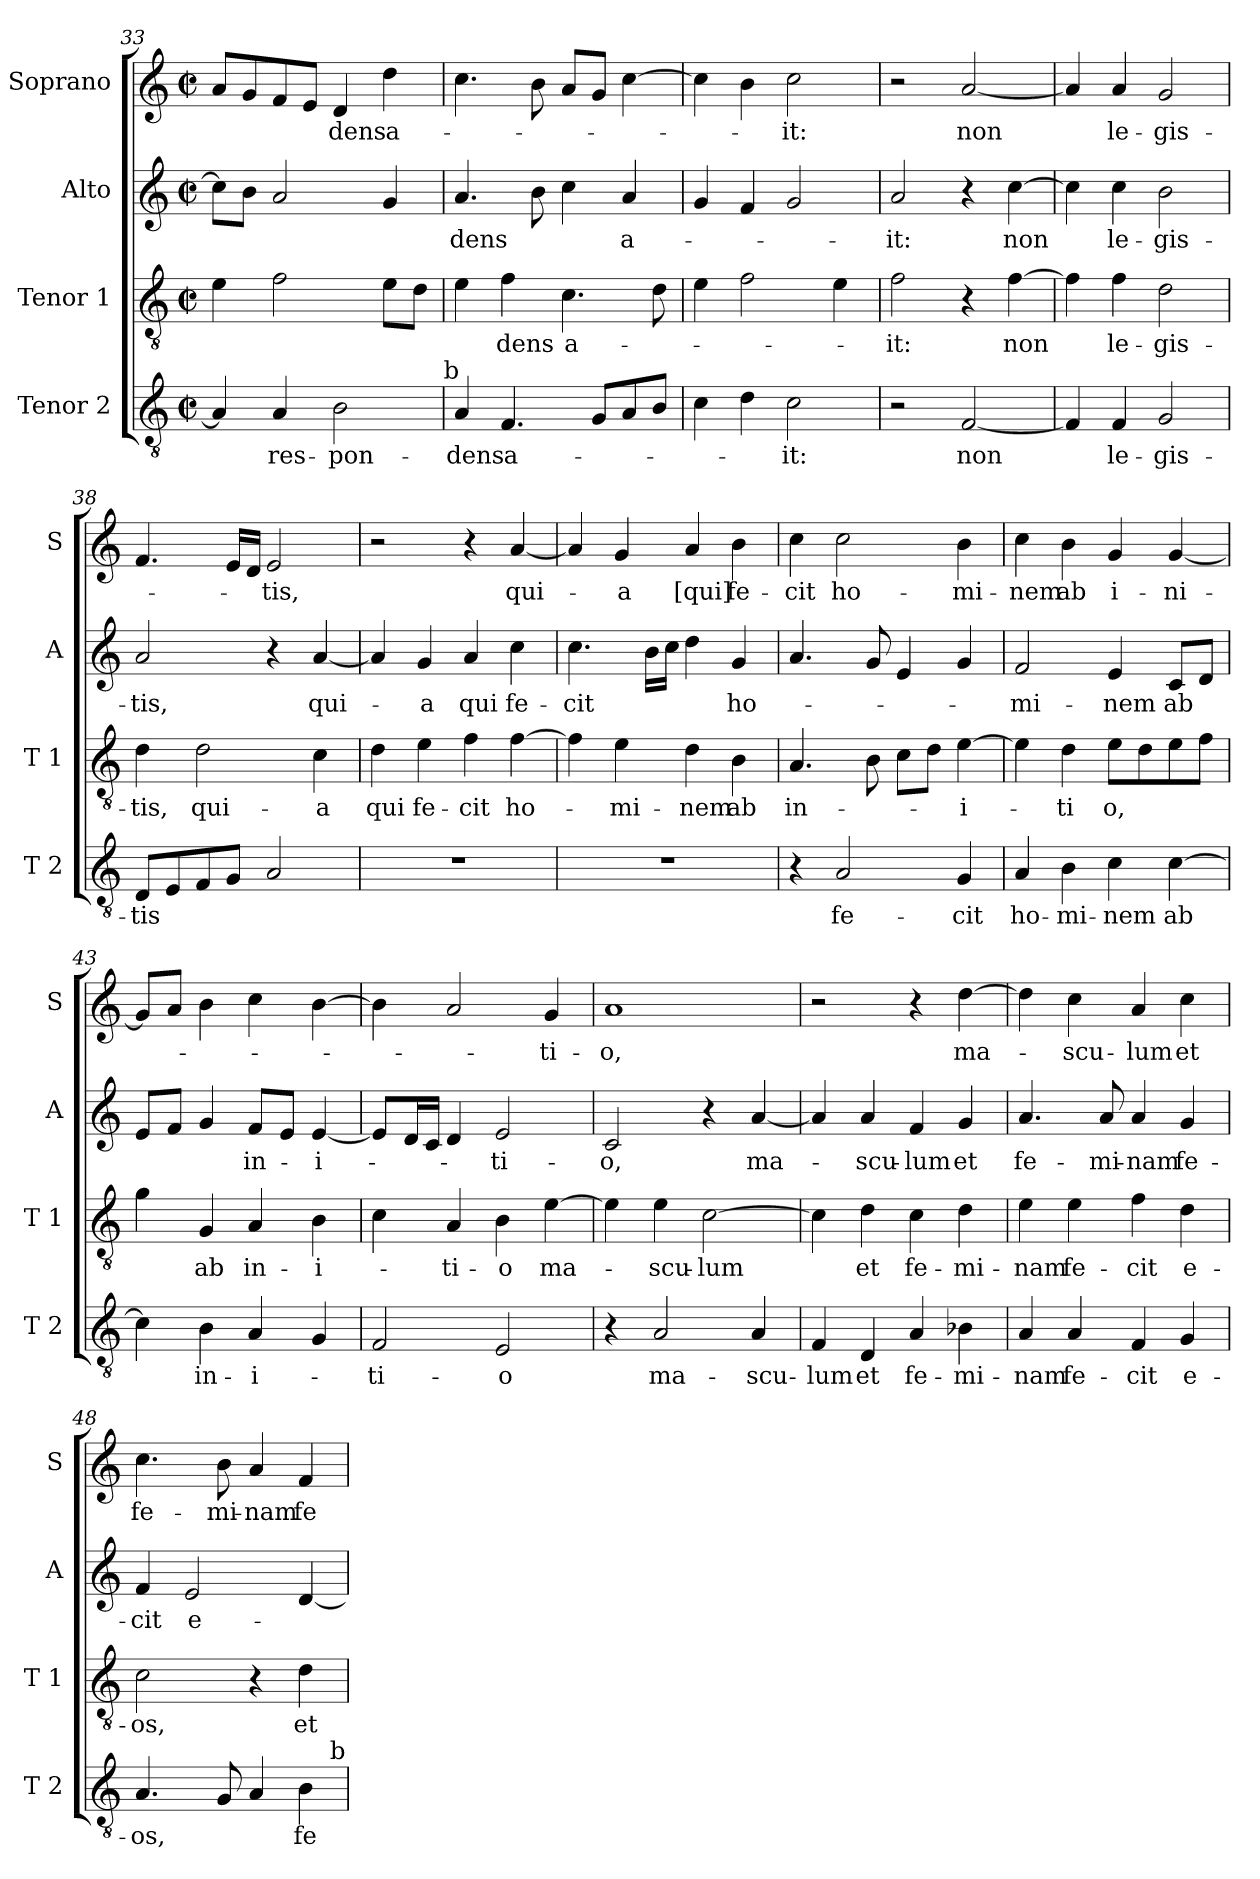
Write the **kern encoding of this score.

**kern	**text	**kern	**text	**kern	**text	**kern	**text
*part4	*part4	*part3	*part3	*part2	*part2	*part1	*part1
*staff4	*staff4	*staff3	*staff3	*staff2	*staff2	*staff1	*staff1
*I"Tenor 2	*	*I"Tenor 1	*	*I"Alto	*	*I"Soprano	*
*I'T 2	*	*I'T 1	*	*I'A	*	*I'S	*
!!LO:LB:g=z
*clefGv2	*	*clefGv2	*	*clefG2	*	*clefG2	*
*k[]	*	*k[]	*	*k[]	*	*k[]	*
*C:	*	*C:	*	*C:	*	*C:	*
*M2/2	*	*M2/2	*	*M2/2	*	*M2/2	*
*met(c|)	*	*met(c|)	*	*met(c|)	*	*met(c|)	*
=33	=33	=33	=33	=33	=33	=33	=33
4A/]	.	4e\	.	8cc\L]	.	8a/L	.
.	.	.	.	8b\J	.	8g/	.
4A/	res-	2f\	.	2a/	.	8f/	.
.	.	.	.	.	.	8e/J	.
2B\	-pon-	.	.	.	.	4d/	-dens
.	.	8e\L	.	4g/	.	4dd\	a-
.	.	8d\J	.	.	.	.	.
!LO:TX:a:t=b	!	!	!	!	!	!	!
=34	=34	=34	=34	=34	=34	=34	=34
4A/	-dens	4e\	.	4.a/	-dens	4.cc\	.
4.F/	a-	4f\	-dens	.	.	.	.
.	.	.	.	8b\	.	8b\	.
.	.	4.c\	a-	4cc\	.	8a/L	.
8G/L	.	.	.	.	.	8g/J	.
8A/	.	.	.	4a/	a-	[4cc\	.
8B/J	.	8d\	.	.	.	.	.
=35	=35	=35	=35	=35	=35	=35	=35
4c\	.	4e\	.	4g/	.	4cc\]	.
4d\	.	2f\	.	4f/	.	4b\	.
2c\	-it:	.	.	2g/	.	2cc\	-it:
.	.	4e\	.	.	.	.	.
=36	=36	=36	=36	=36	=36	=36	=36
2r	.	2f\	-it:	2a/	-it:	2r	.
[2F/	non	4r	.	4r	.	[2a/	non
.	.	[4f\	non	[4cc\	non	.	.
=37	=37	=37	=37	=37	=37	=37	=37
4F/]	.	4f\]	.	4cc\]	.	4a/]	.
4F/	le-	4f\	le-	4cc\	le-	4a/	le-
2G/	-gis-	2d\	-gis-	2b\	-gis-	2g/	-gis-
=38	=38	=38	=38	=38	=38	=38	=38
8D/L	-tis	4d\	-tis,	2a/	-tis,	4.f/	.
8E/	.	.	.	.	.	.	.
8F/	.	2d\	qui-	.	.	.	.
8G/J	.	.	.	.	.	16e/LL	.
.	.	.	.	.	.	16d/JJ	.
2A/	.	.	.	4r	.	2e/	-tis,
.	.	4c\	-a	[4a/	qui-	.	.
=39	=39	=39	=39	=39	=39	=39	=39
1r	.	4d\	qui	4a/]	.	2r	.
.	.	4e\	fe-	4g/	-a	.	.
.	.	4f\	-cit	4a/	qui	4r	.
.	.	[4f\	ho-	4cc\	fe-	[4a/	qui-
!!LO:LB:g=z
=40	=40	=40	=40	=40	=40	=40	=40
1r	.	4f\]	.	4.cc\	-cit	4a/]	.
.	.	4e\	-mi-	.	.	4g/	-a
.	.	.	.	16b\LL	.	.	.
.	.	.	.	16cc\JJ	.	.	.
.	.	4d\	-nem	4dd\	.	4a/	[qui]
.	.	4B\	ab	4g/	ho-	4b\	fe-
=41	=41	=41	=41	=41	=41	=41	=41
4r	.	4.A/	in-	4.a/	.	4cc\	-cit
2A/	fe-	.	.	.	.	2cc\	ho-
.	.	8B\	.	8g/	.	.	.
.	.	8c\L	.	4e/	.	.	.
.	.	8d\J	.	.	.	.	.
4G/	-cit	[4e\	-i-	4g/	.	4b\	-mi-
=42	=42	=42	=42	=42	=42	=42	=42
4A/	ho-	4e\]	.	2f/	-mi-	4cc\	-nem
4B\	-mi-	4d\	-ti	.	.	4b\	ab
4c\	-nem	8e\L	o,	4e/	-nem	4g/	i-
.	.	8d\	.	.	.	.	.
[4c\	ab	8e\	.	8c/L	ab	[4g/	-ni-
.	.	8f\J	.	8d/J	.	.	.
=43	=43	=43	=43	=43	=43	=43	=43
4c\]	.	4g\	.	8e/L	.	8g/L]	.
.	.	.	.	8f/J	.	8a/J	.
4B\	in-	4G/	ab	4g/	.	4b\	.
4A/	-i-	4A/	in-	8f/L	in-	4cc\	.
.	.	.	.	8e/J	.	.	.
4G/	.	4B\	-i-	[4e/	-i-	[4b\	.
=44	=44	=44	=44	=44	=44	=44	=44
2F/	-ti-	4c\	.	8e/L]	.	4b\]	.
.	.	.	.	16d/L	.	.	.
.	.	.	.	16c/JJ	.	.	.
.	.	4A/	-ti-	4d/	.	2a/	.
2E/	-o	4B\	-o	2e/	-ti-	.	.
.	.	[4e\	ma-	.	.	4g/	-ti-
=45	=45	=45	=45	=45	=45	=45	=45
4r	.	4e\]	.	2c/	-o,	1a	-o,
2A/	ma-	4e\	-scu-	.	.	.	.
.	.	[2c\	-lum	4r	.	.	.
4A/	-scu-	.	.	[4a/	ma-	.	.
!!LO:PB:g=z
=46	=46	=46	=46	=46	=46	=46	=46
4F/	-lum	4c\]	.	4a/]	.	2r	.
4D/	et	4d\	et	4a/	-scu-	.	.
4A/	fe-	4c\	fe-	4f/	-lum	4r	.
4B-X\	-mi-	4d\	-mi-	4g/	et	[4dd\	ma-
=47	=47	=47	=47	=47	=47	=47	=47
4A/	-nam	4e\	-nam	4.a/	fe-	4dd\]	.
4A/	fe-	4e\	fe-	.	.	4cc\	-scu-
.	.	.	.	8a/	-mi-	.	.
4F/	-cit	4f\	-cit	4a/	-nam	4a/	-lum
4G/	e-	4d\	e-	4g/	fe-	4cc\	et
=48	=48	=48	=48	=48	=48	=48	=48
4.A/	-os,	2c\	-os,	4f/	-cit	4.cc\	fe-
.	.	.	.	2e/	e-	.	.
8G/	.	.	.	.	.	8b\	-mi-
4A/	.	4r	.	.	.	4a/	-nam
4B\	fe-	4d\	et	[4d/	.	4f/	fe-
!LO:TX:a:t=b	!	!	!	!	!	!	!
=	=	=	=	=	=	=	=
*-	*-	*-	*-	*-	*-	*-	*-
